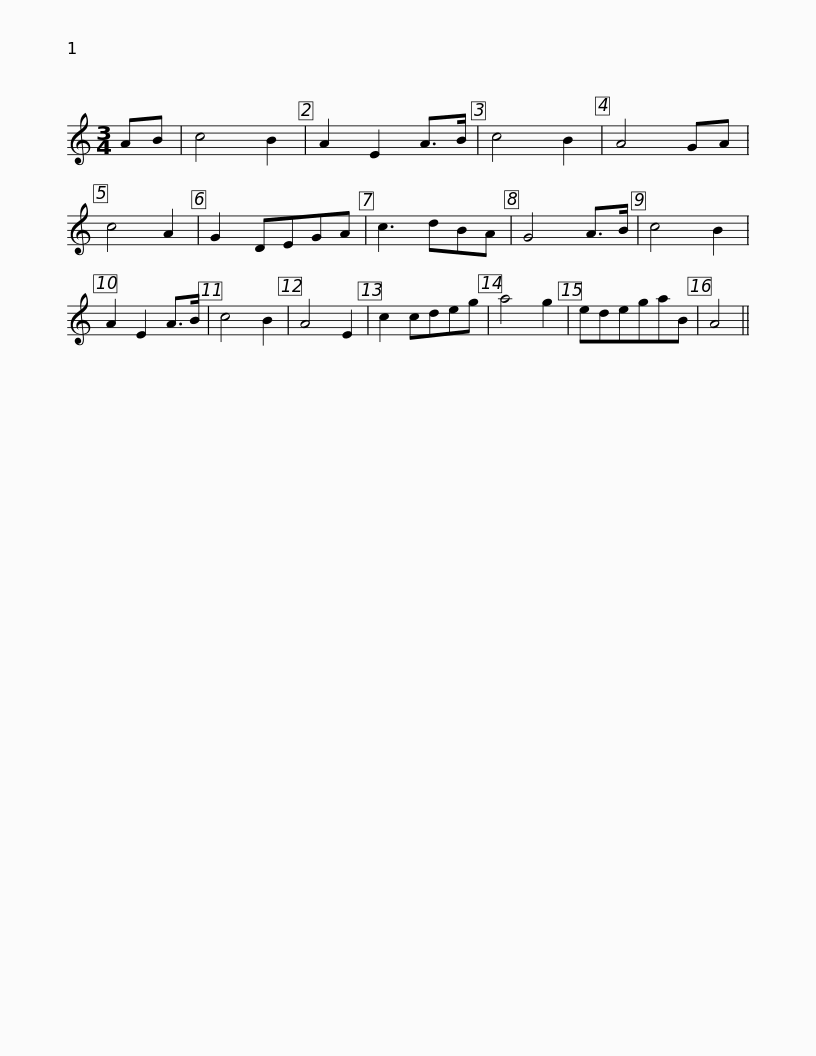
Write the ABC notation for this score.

X:1
L:1/8
M:3/4
I:linebreak $
K:C
V:1 treble
V:1
 AB | c4 B2 | A2 E2 A>B | c4 B2 | A4 GA | %5
 c4 A2 | G2 DEGA | c3 dBA | G4 A>B | c4 B2 | %10
 A2 E2 A>B | c4 B2 | A4 E2 |$ c2 cdeg | a4 g2 | %15
 edegaB | A4 || %17
